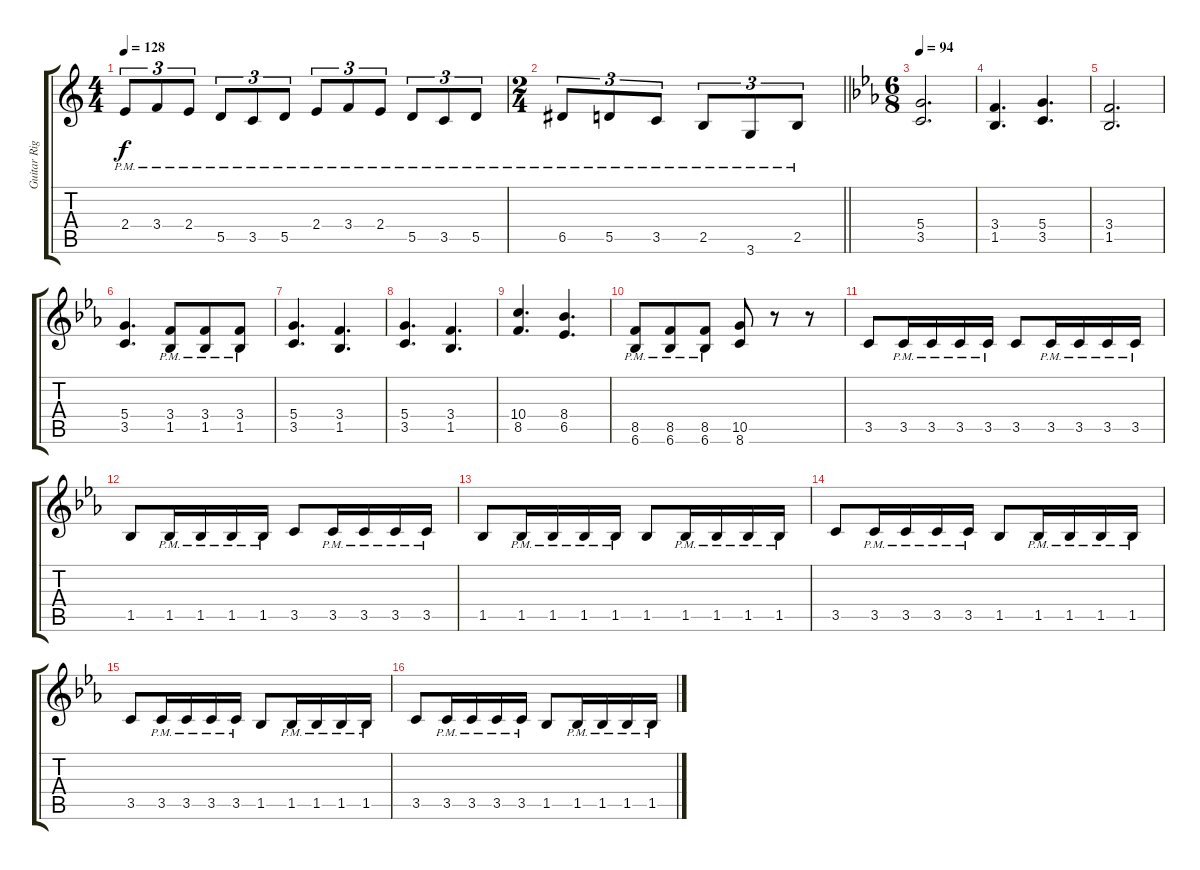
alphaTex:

\track ("Guitar Right" "Guitar Rig") {instrument distortionguitar}
\staff {score tabs}
\tuning (E4 B3 G3 D3 A2 E2) {hide}
\ts (4 4)
\tempo 128
\clef g2
\ks c
2.4{pm}.8{tu (3 2) dy f} 3.4{pm}.8{tu (3 2)} 2.4{pm}.8{tu (3 2)} 5.5{pm}.8{tu (3 2)} 3.5{pm}.8{tu (3 2)} 5.5{pm}.8{tu (3 2)} 2.4{pm}.8{tu (3 2)} 3.4{pm}.8{tu (3 2)} 2.4{pm}.8{tu (3 2)} 5.5{pm}.8{tu (3 2)} 3.5{pm}.8{tu (3 2)} 5.5{pm}.8{tu (3 2)} |
\ts (2 4)
\barLineRight lightlight
6.5{pm}.8{tu (3 2)} 5.5{pm}.8{tu (3 2)} 3.5{pm}.8{tu (3 2)} 2.5{pm}.8{tu (3 2)} 3.6{pm}.8{tu (3 2)} 2.5{pm}.8{tu (3 2)} |
\ts (6 8)
\section ("" "")
\tempo 94
\ks cminor
(5.4 3.5).2{d} |
(3.4 1.5).4{d} (5.4 3.5).4{d} |
(3.4 1.5).2{d} |
(5.4 3.5).4{d} (3.4{pm} 1.5{pm}).8 (3.4{pm} 1.5{pm}).8 (3.4{pm} 1.5{pm}).8 |
(5.4 3.5).4{d} (3.4 1.5).4{d} |
(5.4 3.5).4{d} (3.4 1.5).4{d} |
(10.4 8.5).4{d} (8.4 6.5).4{d} |
(8.5{pm} 6.6{pm}).8 (8.5{pm} 6.6{pm}).8 (8.5{pm} 6.6{pm}).8 (10.5 8.6).8 r.8 r.8 |
3.5.8 3.5{pm}.16 3.5{pm}.16 3.5{pm}.16 3.5{pm}.16 3.5.8 3.5{pm}.16 3.5{pm}.16 3.5{pm}.16 3.5{pm}.16 |
1.5.8 1.5{pm}.16 1.5{pm}.16 1.5{pm}.16 1.5{pm}.16 3.5.8 3.5{pm}.16 3.5{pm}.16 3.5{pm}.16 3.5{pm}.16 |
1.5.8 1.5{pm}.16 1.5{pm}.16 1.5{pm}.16 1.5{pm}.16 1.5.8 1.5{pm}.16 1.5{pm}.16 1.5{pm}.16 1.5{pm}.16 |
3.5.8 3.5{pm}.16 3.5{pm}.16 3.5{pm}.16 3.5{pm}.16 1.5.8 1.5{pm}.16 1.5{pm}.16 1.5{pm}.16 1.5{pm}.16 |
3.5.8 3.5{pm}.16 3.5{pm}.16 3.5{pm}.16 3.5{pm}.16 1.5.8 1.5{pm}.16 1.5{pm}.16 1.5{pm}.16 1.5{pm}.16 |
3.5.8 3.5{pm}.16 3.5{pm}.16 3.5{pm}.16 3.5{pm}.16 1.5.8 1.5{pm}.16 1.5{pm}.16 1.5{pm}.16 1.5{pm}.16
